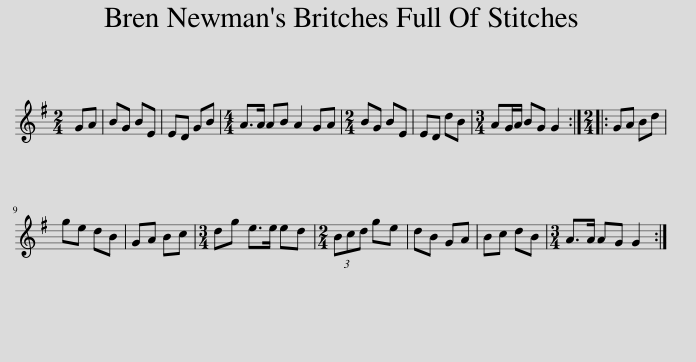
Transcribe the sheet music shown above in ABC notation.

X:1
L:1/8
M:2/4
I:linebreak $
K:G
V:1 treble
V:1
 GA | BG BE | ED GB |[M:4/4] A>A AB A2 GA |[M:2/4] BG BE | %5
 ED dB |[M:3/4] AG/A/ BG G2 ::[M:2/4] GA Bd |$ ge dB | GA Bc | %10
[M:3/4] dg e>e ed |[M:2/4] (3Bcd ge | dB GA | Bc dB |[M:3/4] A>A AG G2 :| %15
